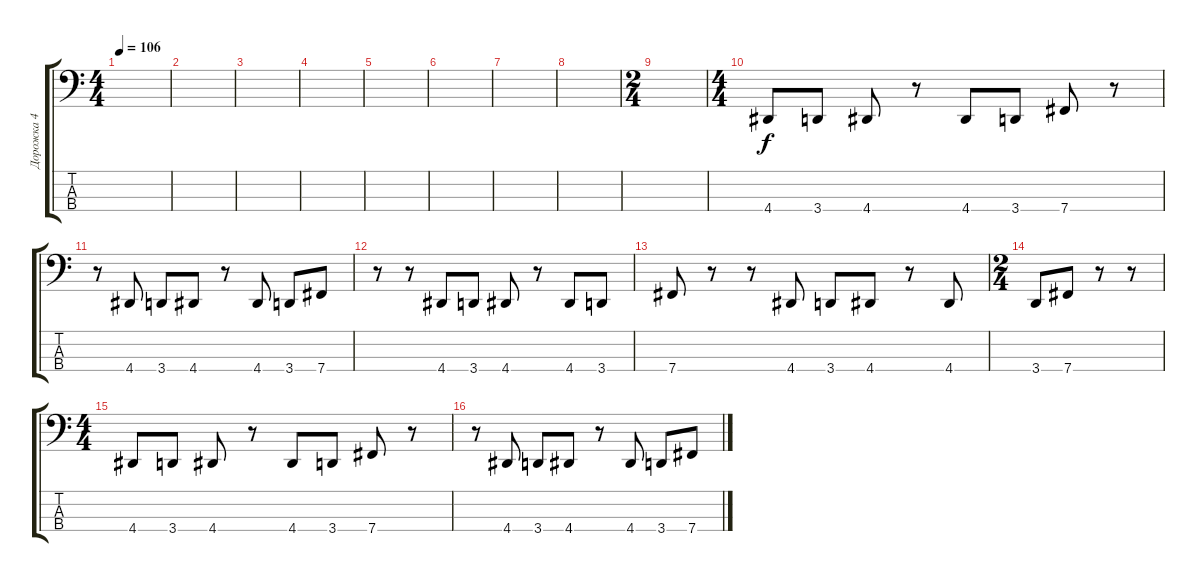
\track ("Дорожка 4" "Дорожка 4") {instrument electricbasspick}
\staff {score tabs}
\tuning (E2 B1 Gb1 B0) {hide}
\ts (4 4)
\tempo 106
\tempo 140
\tempo 106
\clef f4
\ks c
|
|
|
|
|
|
|
|
\ts (2 4)
|
\ts (4 4)
4.4.8 3.4.8 4.4.8 r.8 4.4.8 3.4.8 7.4.8 r.8 |
r.8 4.4.8 3.4.8 4.4.8 r.8 4.4.8 3.4.8 7.4.8 |
r.8 r.8 4.4.8 3.4.8 4.4.8 r.8 4.4.8 3.4.8 |
7.4.8 r.8 r.8 4.4.8 3.4.8 4.4.8 r.8 4.4.8 |
\ts (2 4)
3.4.8 7.4.8 r.8 r.8 |
\ts (4 4)
4.4.8 3.4.8 4.4.8 r.8 4.4.8 3.4.8 7.4.8 r.8 |
r.8 4.4.8 3.4.8 4.4.8 r.8 4.4.8 3.4.8 7.4.8
